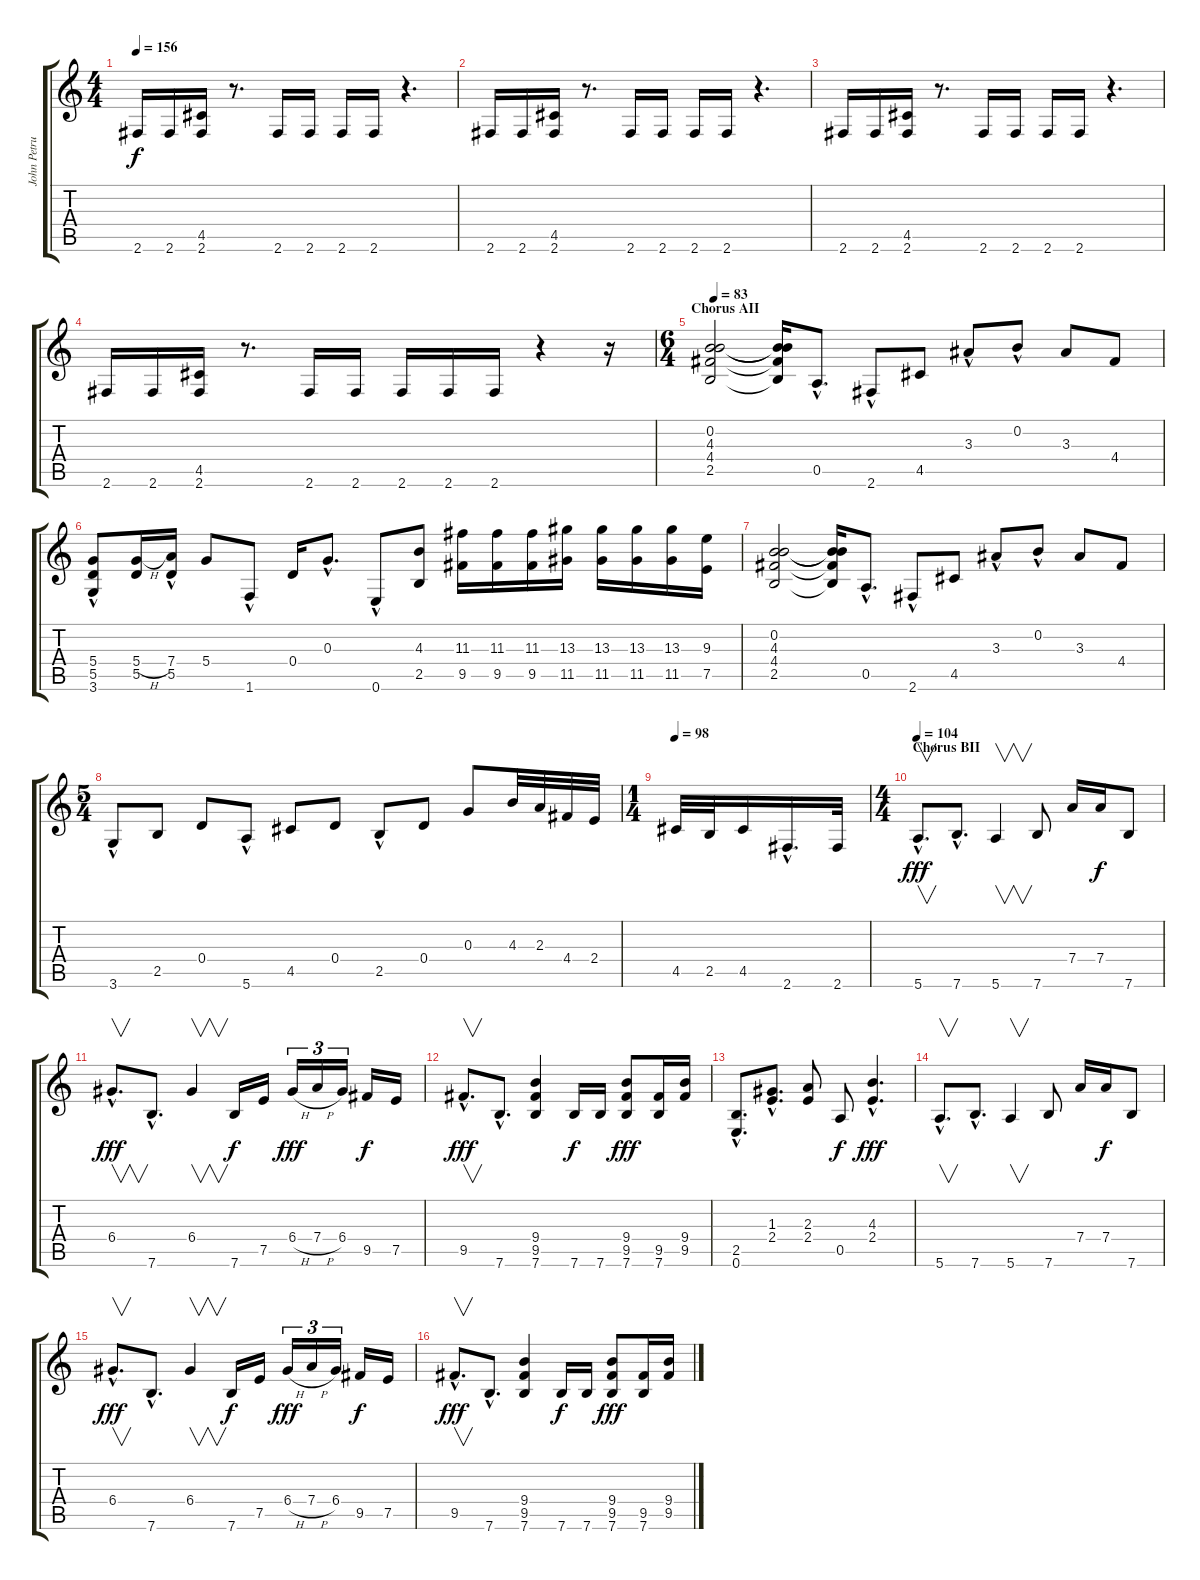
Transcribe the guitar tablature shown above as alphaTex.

\track ("John Petrucci (for continous playing)" "John Petru") {instrument distortionguitar}
\staff {score tabs}
\tuning (E4 B3 G3 D3 A2 E2) {hide}
\ts (4 4)
\tempo 156
\clef g2
\ks c
2.6.16{dy f} 2.6.16 (4.5 2.6).16 r.8{d} 2.6.16 2.6.16 2.6.16 2.6.16 r.4{d} |
2.6.16 2.6.16 (4.5 2.6).16 r.8{d} 2.6.16 2.6.16 2.6.16 2.6.16 r.4{d} |
2.6.16 2.6.16 (4.5 2.6).16 r.8{d} 2.6.16 2.6.16 2.6.16 2.6.16 r.4{d} |
2.6.16 2.6.16 (4.5 2.6).16 r.8{d} 2.6.16 2.6.16 2.6.16 2.6.16 2.6.16 r.4 r.16 |
\ts (6 4)
\section ("" "Chorus AII")
\tempo 83
(0.2 4.3 4.4 2.5).2 (0.2{t} 4.3{t} 4.4{t} 2.5{t}).16 0.5{hac}.8{d} 2.6{hac}.8 4.5.8 3.3{hac}.8 0.2{hac}.8 3.3.8 4.4.8 |
(5.4 5.5 3.6{hac}).8 (5.4{h} 5.5).16 (7.4 5.5{hac}).16 5.4.8 1.6{hac}.8 0.4.16 0.3{hac}.8{d} 0.6{hac}.8 (4.3 2.5).8 (11.3 9.5).16 (11.3 9.5).16 (11.3 9.5).16 (13.3 11.5).16 (13.3 11.5).16 (13.3 11.5).16 (13.3 11.5).16 (9.3 7.5).16 |
(0.2 4.3 4.4 2.5).2 (0.2{t} 4.3{t} 4.4{t} 2.5{t}).16 0.5{hac}.8{d} 2.6{hac}.8 4.5.8 3.3{hac}.8 0.2{hac}.8 3.3.8 4.4.8 |
\ts (5 4)
3.6{hac}.8 2.5.8 0.4.8 5.6{hac}.8 4.5.8 0.4.8 2.5{hac}.8 0.4.8 0.3.8 4.3.32 2.3.32 4.4.32 2.4.32 |
\ts (1 4)
\tempo 98
4.5.32 2.5.32 4.5.16 2.6{hac}.16{d} 2.6.32 |
\ts (4 4)
\section ("" "Chorus BII")
\tempo 104
5.6{hac}.8{v d dy fff} 7.6{hac}.8{d} 5.6.4{v} 7.6.8 7.4.16 7.4.16{dy f} 7.6.8 |
6.4{hac}.8{v d dy fff} 7.6{hac}.8{d} 6.4.4{v} 7.6.16{dy f} 7.5.16 6.4{h}.16{tu (3 2) dy fff} 7.4{h}.16{tu (3 2)} 6.4.16{tu (3 2)} 9.5.16{dy f} 7.5.16 |
9.5{hac}.8{v d dy fff} 7.6{hac}.8{d} (9.4 9.5 7.6).4 7.6.16{dy f} 7.6.16 (9.4 9.5 7.6).8{dy fff} (9.5 7.6).16 (9.4 9.5).16 |
(2.5{hac} 0.6{hac}).8{d} (1.3{hac} 2.4{hac}).8{d} (2.3 2.4).8 0.5.8{dy f} (4.3{hac} 2.4{hac}).4{d dy fff} |
5.6{hac}.8{v d} 7.6{hac}.8{d} 5.6.4{v} 7.6.8 7.4.16 7.4.16{dy f} 7.6.8 |
6.4{hac}.8{v d dy fff} 7.6{hac}.8{d} 6.4.4{v} 7.6.16{dy f} 7.5.16 6.4{h}.16{tu (3 2) dy fff} 7.4{h}.16{tu (3 2)} 6.4.16{tu (3 2)} 9.5.16{dy f} 7.5.16 |
9.5{hac}.8{v d dy fff} 7.6{hac}.8{d} (9.4 9.5 7.6).4 7.6.16{dy f} 7.6.16 (9.4 9.5 7.6).8{dy fff} (9.5 7.6).16 (9.4 9.5).16
